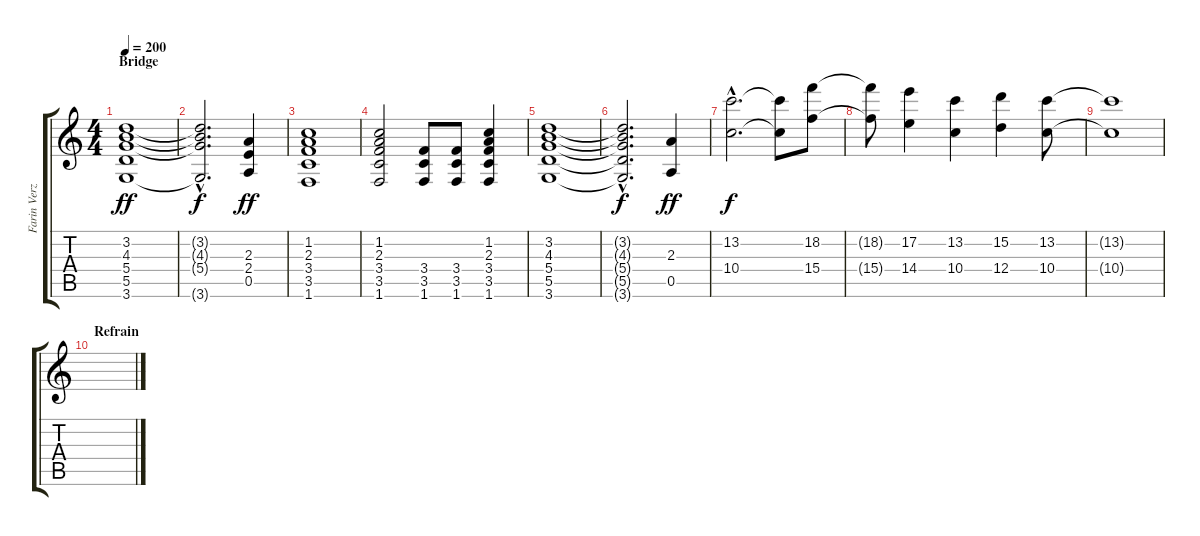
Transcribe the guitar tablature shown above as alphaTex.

\track ("Farin Verzerrt" "Farin Verz") {instrument distortionguitar}
\staff {score tabs}
\tuning (E4 B3 G3 D3 A2 E2) {hide}
\ts (4 4)
\section ("" "Bridge")
\tempo 200
\clef g2
\ks c
(3.2 4.3 5.4 5.5 3.6).1{dy ff} |
(3.2{t} 4.3{hac t} 5.4{t} 3.6{hac t}).2{d dy f} (2.3 2.4 0.5).4{dy ff} |
(1.2 2.3 3.4 3.5 1.6).1 |
(1.2 2.3 3.4 3.5 1.6).2 (3.4 3.5 1.6).8 (3.4 3.5 1.6).8 (1.2 2.3 3.4 3.5 1.6).4 |
(3.2 4.3 5.4 5.5 3.6).1 |
(3.2{t} 4.3{hac t} 5.4{t} 5.5{hac t} 3.6{hac t}).2{d dy f} (2.3 0.5).4{dy ff} |
(13.2{hac} 10.4{hac}).2{d dy f} (13.2{t} 10.4{t}).8 (18.2 15.4).8 |
(18.2{t} 15.4{t}).8 (17.2 14.4).4 (13.2 10.4).4 (15.2 12.4).4 (13.2 10.4).8 |
(13.2{t} 10.4{t}).1{volume 12} |
\section ("" "Refrain")
